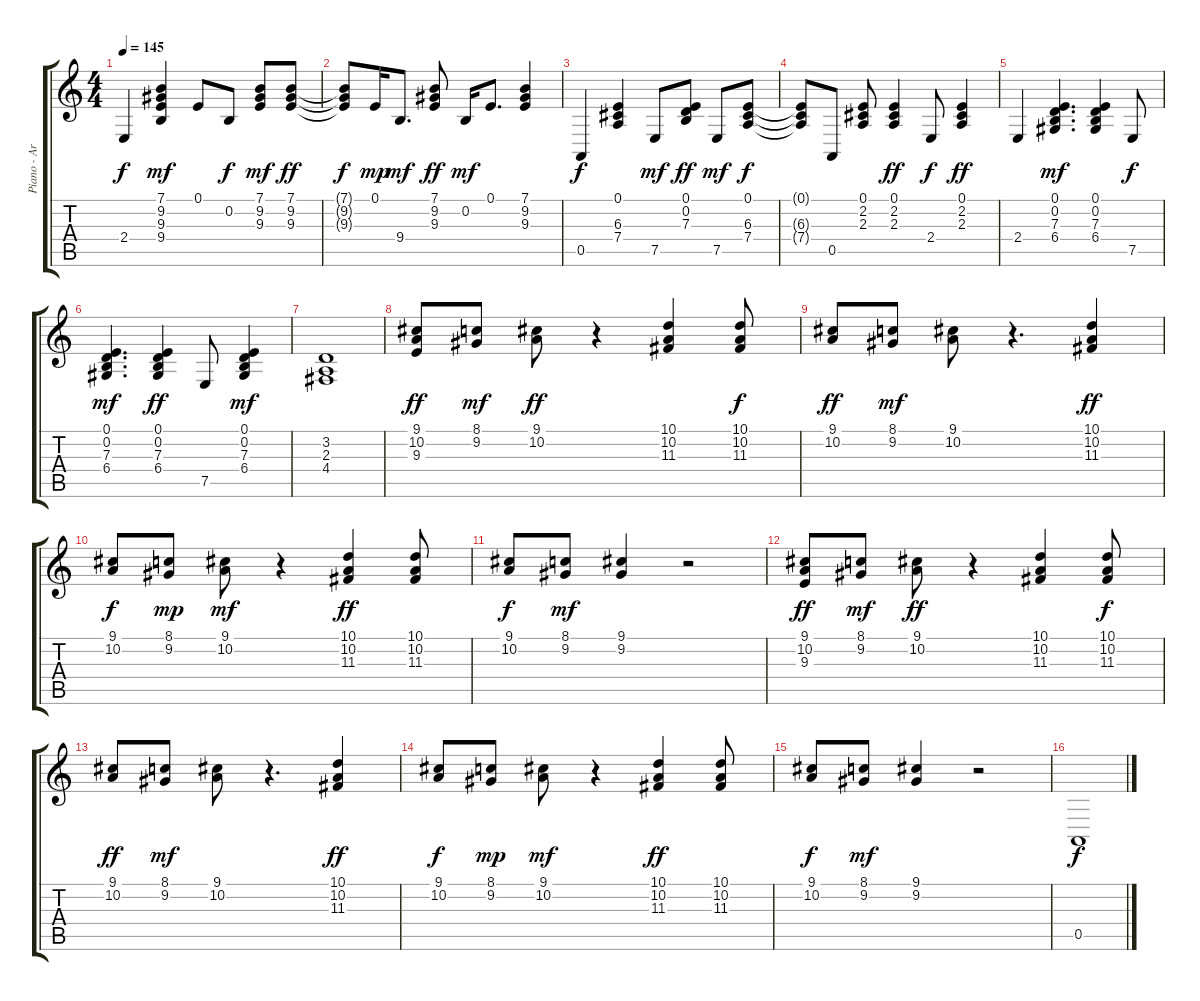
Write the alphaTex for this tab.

\track ("Piano - Arranged. for Guitar" "Piano - Ar") {instrument acousticgrandpiano}
\staff {score tabs}
\tuning (E4 B3 G3 D3 A2 E2) {hide}
\ts (4 4)
\tempo 145
\clef g2
\ks c
2.4.4{dy f} (7.1 9.2 9.3 9.4).4{dy mf} 0.1.8 0.2.8{dy f} (7.1 9.2 9.3).8{dy mf} (7.1 9.2 9.3).8{dy ff} |
(7.1{t} 9.2{t} 9.3{t}).8{dy f} 0.1.16{dy mp} 9.4.8{d dy mf} (7.1 9.2 9.3).8{dy ff} 0.2.16{dy mf} 0.1.8{d} (7.1 9.2 9.3).4 |
0.5.4{dy f} (0.1 6.3 7.4).4 7.5.8{dy mf} (0.1 0.2 7.3).8{dy ff} 7.5.8{dy mf} (0.1 6.3 7.4).8{dy f} |
(0.1{t} 6.3{t} 7.4{t}).8 0.5.8 (0.1 2.2 2.3).8 (0.1 2.2 2.3).4{dy ff} 2.4.8{dy f} (0.1 2.2 2.3).4{dy ff} |
2.4.4 (0.1 0.2 7.3 6.4).4{d dy mf} (0.1 0.2 7.3 6.4).4 7.5.8{dy f} |
(0.1 0.2 7.3 6.4).4{d dy mf} (0.1 0.2 7.3 6.4).4{dy ff} 7.5.8 (0.1 0.2 7.3 6.4).4{dy mf} |
(3.2 2.3 4.4).1 |
(9.1 10.2 9.3).8{dy ff} (8.1 9.2).8{dy mf} (9.1 10.2).8{dy ff} r.4 (10.1 10.2 11.3).4 (10.1 10.2 11.3).8{dy f} |
(9.1 10.2).8{dy ff} (8.1 9.2).8{dy mf} (9.1 10.2).8 r.4{d} (10.1 10.2 11.3).4{dy ff} |
(9.1 10.2).8{dy f} (8.1 9.2).8{dy mp} (9.1 10.2).8{dy mf} r.4 (10.1 10.2 11.3).4{dy ff} (10.1 10.2 11.3).8 |
(9.1 10.2).8{dy f} (8.1 9.2).8{dy mf} (9.1 9.2).4 r.2 |
(9.1 10.2 9.3).8{dy ff} (8.1 9.2).8{dy mf} (9.1 10.2).8{dy ff} r.4 (10.1 10.2 11.3).4 (10.1 10.2 11.3).8{dy f} |
(9.1 10.2).8{dy ff} (8.1 9.2).8{dy mf} (9.1 10.2).8 r.4{d} (10.1 10.2 11.3).4{dy ff} |
(9.1 10.2).8{dy f} (8.1 9.2).8{dy mp} (9.1 10.2).8{dy mf} r.4 (10.1 10.2 11.3).4{dy ff} (10.1 10.2 11.3).8 |
(9.1 10.2).8{dy f} (8.1 9.2).8{dy mf} (9.1 9.2).4 r.2 |
0.5.1{dy f}
